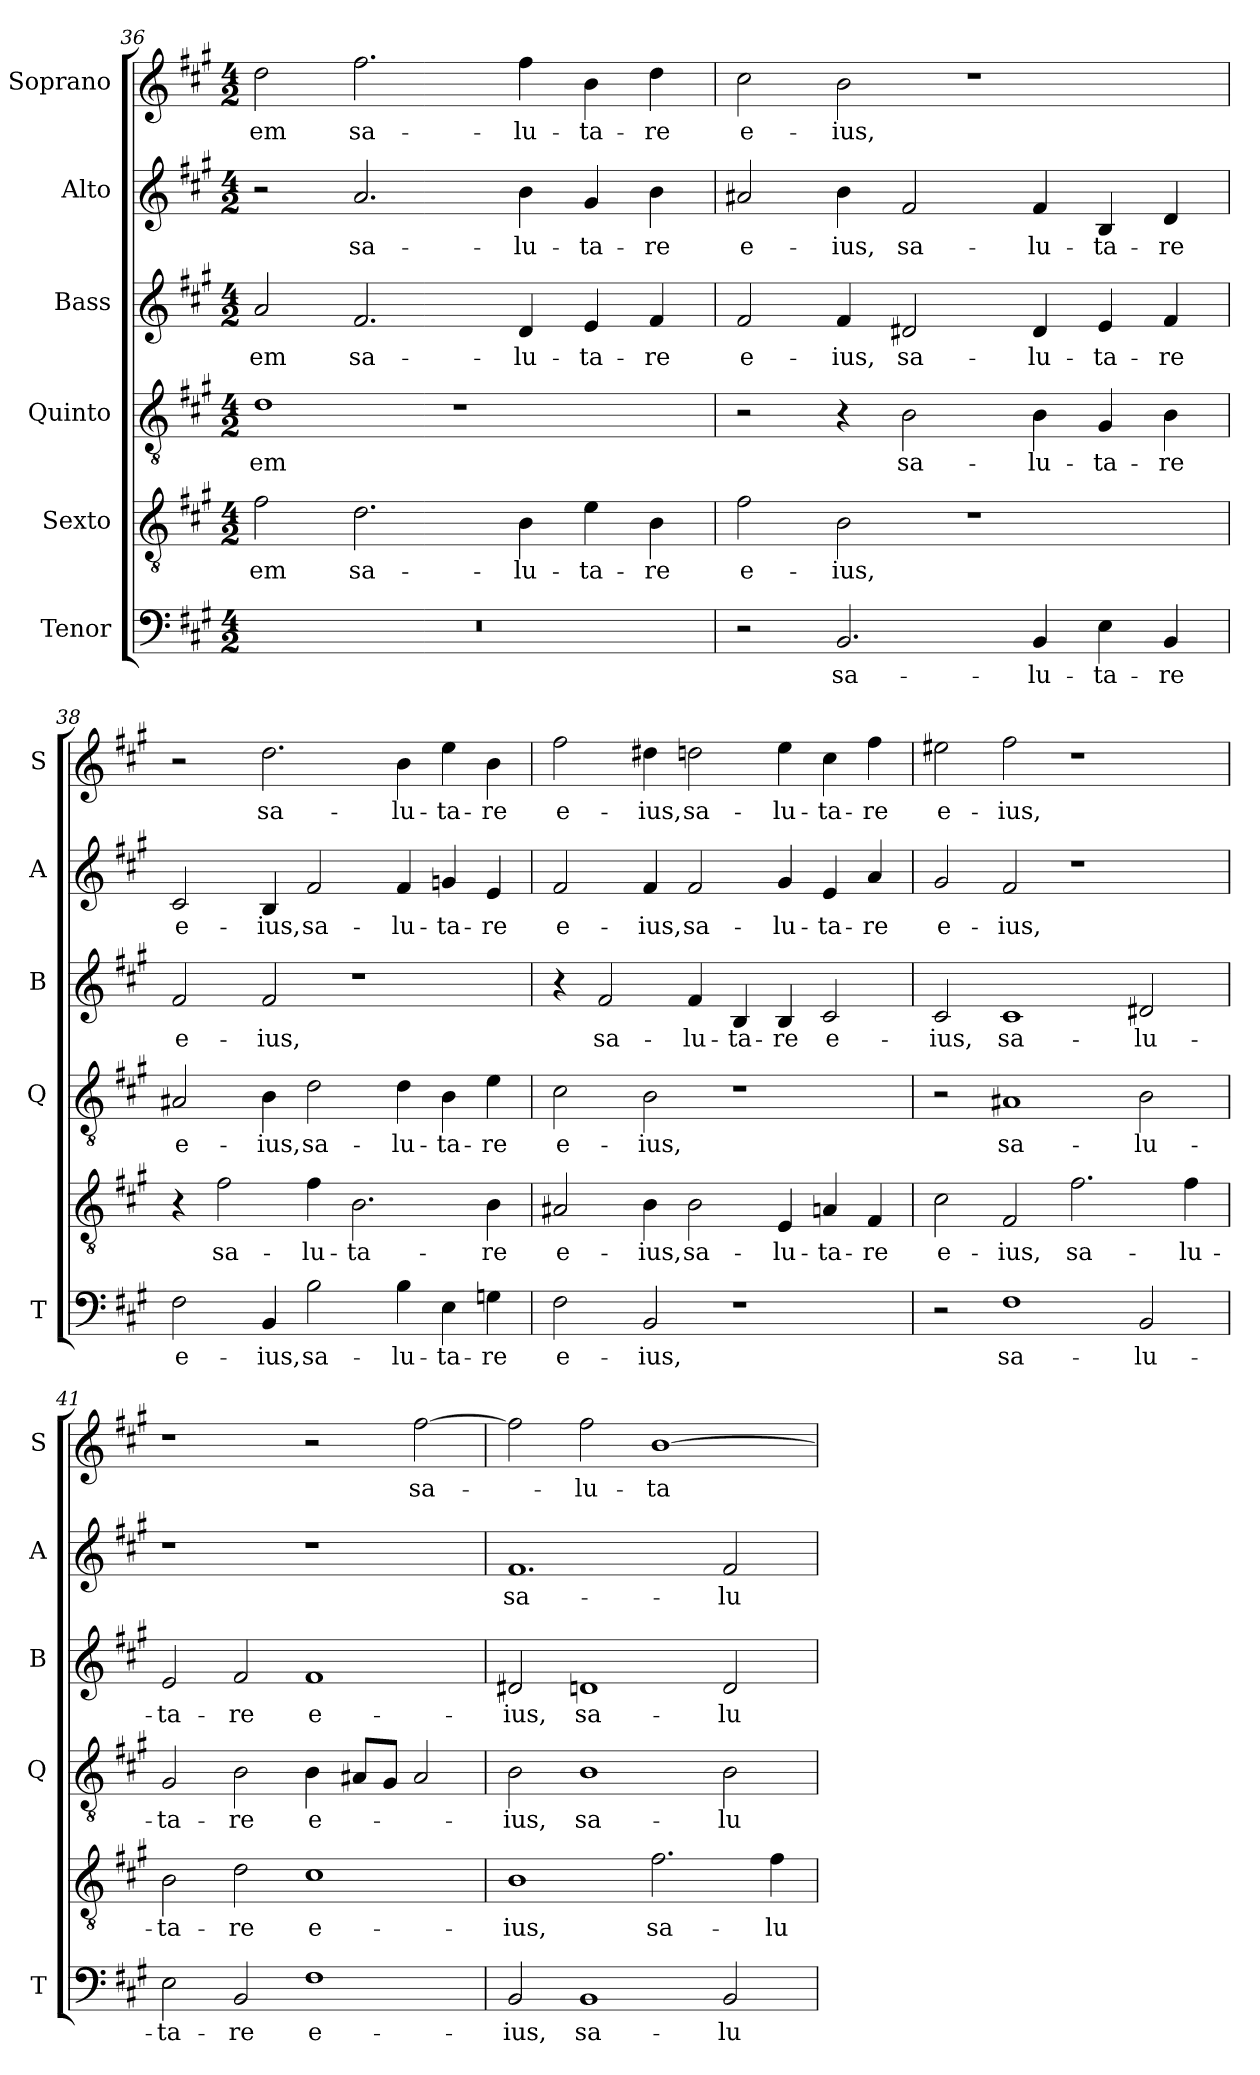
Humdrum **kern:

**kern	**text	**kern	**text	**kern	**text	**kern	**text	**kern	**text	**kern	**text
*part6	*part6	*part5	*part5	*part4	*part4	*part3	*part3	*part2	*part2	*part1	*part1
*staff6	*staff6	*staff5	*staff5	*staff4	*staff4	*staff3	*staff3	*staff2	*staff2	*staff1	*staff1
*I"Tenor	*	*I"Sexto	*	*I"Quinto	*	*I"Bass	*	*I"Alto	*	*I"Soprano	*
*I'T	*	*	*	*I'Q	*	*I'B	*	*I'A	*	*I'S	*
*clefF4	*	*clefGv2	*	*clefGv2	*	*clefG2	*	*clefG2	*	*clefG2	*
*k[f#c#g#]	*	*k[f#c#g#]	*	*k[f#c#g#]	*	*k[f#c#g#]	*	*k[f#c#g#]	*	*k[f#c#g#]	*
*M4/2	*	*M4/2	*	*M4/2	*	*M4/2	*	*M4/2	*	*M4/2	*
=36	=36	=36	=36	=36	=36	=36	=36	=36	=36	=36	=36
!	!	!	!LO:LY:b	!	!LO:LY:b	!	!LO:LY:b	!	!	!	!LO:LY:b
0r	.	2f#\	em	1d	-em	2a/	-em	2r	.	2dd\	-em
!	!	!	!LO:LY:b	!	!	!	!LO:LY:b	!	!LO:LY:b	!	!LO:LY:b
.	.	2.d\	sa-	.	.	2.f#/	sa-	2.a/	sa-	2.ff#\	sa-
.	.	.	.	1r	.	.	.	.	.	.	.
!	!	!	!LO:LY:b	!	!	!	!LO:LY:b	!	!LO:LY:b	!	!LO:LY:b
.	.	4B\	-lu-	.	.	4d/	-lu-	4b\	-lu-	4ff#\	-lu-
!	!	!	!LO:LY:b	!	!	!	!LO:LY:b	!	!LO:LY:b	!	!LO:LY:b
.	.	4e\	-ta-	.	.	4e/	-ta-	4g#/	-ta-	4b\	-ta-
!	!	!	!LO:LY:b	!	!	!	!LO:LY:b	!	!LO:LY:b	!	!LO:LY:b
.	.	4B\	-re	.	.	4f#/	-re	4b\	-re	4dd\	-re
!!LO:PB:g=z
=37	=37	=37	=37	=37	=37	=37	=37	=37	=37	=37	=37
!	!	!	!LO:LY:b	!	!	!	!LO:LY:b	!	!LO:LY:b	!	!LO:LY:b
2r	.	2f#\	e-	2r	.	2f#/	e-	2a#X/	e-	2cc#\	e-
!	!LO:LY:b	!	!LO:LY:b	!	!	!	!LO:LY:b	!	!LO:LY:b	!	!LO:LY:b
2.BB/	sa-	2B\	-ius,	4r	.	4f#/	-ius,	4b\	-ius,	2b\	-ius,
!	!	!	!	!	!LO:LY:b	!	!LO:LY:b	!	!LO:LY:b	!	!
.	.	.	.	2B\	sa-	2d#X/	sa-	2f#/	sa-	.	.
.	.	1r	.	.	.	.	.	.	.	1r	.
!	!LO:LY:b	!	!	!	!LO:LY:b	!	!LO:LY:b	!	!LO:LY:b	!	!
4BB/	-lu-	.	.	4B\	-lu-	4d#/	-lu-	4f#/	-lu-	.	.
!	!LO:LY:b	!	!	!	!LO:LY:b	!	!LO:LY:b	!	!LO:LY:b	!	!
4E\	-ta-	.	.	4G#/	-ta-	4e/	-ta-	4B/	-ta-	.	.
!	!LO:LY:b	!	!	!	!LO:LY:b	!	!LO:LY:b	!	!LO:LY:b	!	!
4BB/	-re	.	.	4B\	-re	4f#/	-re	4d/	-re	.	.
=38	=38	=38	=38	=38	=38	=38	=38	=38	=38	=38	=38
!	!LO:LY:b	!	!	!	!LO:LY:b	!	!LO:LY:b	!	!LO:LY:b	!	!
2F#\	e-	4r	.	2A#X/	e-	2f#/	e-	2c#/	e-	2r	.
!	!	!	!LO:LY:b	!	!	!	!	!	!	!	!
.	.	2f#\	sa-	.	.	.	.	.	.	.	.
!	!LO:LY:b	!	!	!	!LO:LY:b	!	!LO:LY:b	!	!LO:LY:b	!	!LO:LY:b
4BB/	-ius,	.	.	4B\	-ius,	2f#/	-ius,	4B/	-ius,	2.dd\	sa-
!	!LO:LY:b	!	!LO:LY:b	!	!LO:LY:b	!	!	!	!LO:LY:b	!	!
2B\	sa-	4f#\	-lu-	2d\	sa-	.	.	2f#/	sa-	.	.
!	!	!	!LO:LY:b	!	!	!	!	!	!	!	!
.	.	2.B\	-ta-	.	.	1r	.	.	.	.	.
!	!LO:LY:b	!	!	!	!LO:LY:b	!	!	!	!LO:LY:b	!	!LO:LY:b
4B\	-lu-	.	.	4d\	-lu-	.	.	4f#/	-lu-	4b\	-lu-
!	!LO:LY:b	!	!	!	!LO:LY:b	!	!	!	!LO:LY:b	!	!LO:LY:b
4E\	-ta-	.	.	4B\	-ta-	.	.	4gn/	-ta-	4ee\	-ta-
!	!LO:LY:b	!	!LO:LY:b	!	!LO:LY:b	!	!	!	!LO:LY:b	!	!LO:LY:b
4Gn\	-re	4B\	-re	4e\	-re	.	.	4e/	-re	4b\	-re
=39	=39	=39	=39	=39	=39	=39	=39	=39	=39	=39	=39
!	!LO:LY:b	!	!LO:LY:b	!	!LO:LY:b	!	!	!	!LO:LY:b	!	!LO:LY:b
2F#\	e-	2A#X/	e-	2c#\	e-	4r	.	2f#/	e-	2ff#\	e-
!	!	!	!	!	!	!	!LO:LY:b	!	!	!	!
.	.	.	.	.	.	2f#/	sa-	.	.	.	.
!	!LO:LY:b	!	!LO:LY:b	!	!LO:LY:b	!	!	!	!LO:LY:b	!	!LO:LY:b
2BB/	-ius,	4B\	-ius,	2B\	-ius,	.	.	4f#/	-ius,	4dd#X\	-ius,
!	!	!	!LO:LY:b	!	!	!	!LO:LY:b	!	!LO:LY:b	!	!LO:LY:b
.	.	2B\	sa-	.	.	4f#/	-lu-	2f#/	sa-	2ddn\	sa-
!	!	!	!	!	!	!	!LO:LY:b	!	!	!	!
1r	.	.	.	1r	.	4B/	-ta-	.	.	.	.
!	!	!	!LO:LY:b	!	!	!	!LO:LY:b	!	!LO:LY:b	!	!LO:LY:b
.	.	4E/	-lu-	.	.	4B/	-re	4g#/	-lu-	4ee\	-lu-
!	!	!	!LO:LY:b	!	!	!	!LO:LY:b	!	!LO:LY:b	!	!LO:LY:b
.	.	4An/	-ta-	.	.	2c#/	e-	4e/	-ta-	4cc#\	-ta-
!	!	!	!LO:LY:b	!	!	!	!	!	!LO:LY:b	!	!LO:LY:b
.	.	4F#/	-re	.	.	.	.	4a/	-re	4ff#\	-re
=40	=40	=40	=40	=40	=40	=40	=40	=40	=40	=40	=40
!	!	!	!LO:LY:b	!	!	!	!LO:LY:b	!	!LO:LY:b	!	!LO:LY:b
2r	.	2c#\	e-	2r	.	2c#/	-ius,	2g#/	e-	2ee#X\	e-
!	!LO:LY:b	!	!LO:LY:b	!	!LO:LY:b	!	!LO:LY:b	!	!LO:LY:b	!	!LO:LY:b
1F#	sa-	2F#/	-ius,	1A#X	sa-	1c#	sa-	2f#/	-ius,	2ff#\	-ius,
!	!	!	!LO:LY:b	!	!	!	!	!	!	!	!
.	.	2.f#\	sa-	.	.	.	.	1r	.	1r	.
!	!LO:LY:b	!	!	!	!LO:LY:b	!	!LO:LY:b	!	!	!	!
2BB/	-lu-	.	.	2B\	-lu-	2d#X/	-lu-	.	.	.	.
!	!	!	!LO:LY:b	!	!	!	!	!	!	!	!
.	.	4f#\	-lu-	.	.	.	.	.	.	.	.
!!LO:LB:g=z
=41	=41	=41	=41	=41	=41	=41	=41	=41	=41	=41	=41
!	!LO:LY:b	!	!LO:LY:b	!	!LO:LY:b	!	!LO:LY:b	!	!	!	!
2E\	-ta-	2B\	-ta-	2G#/	-ta-	2e/	-ta-	1r	.	1r	.
!	!LO:LY:b	!	!LO:LY:b	!	!LO:LY:b	!	!LO:LY:b	!	!	!	!
2BB/	-re	2d\	-re	2B\	-re	2f#/	-re	.	.	.	.
!	!LO:LY:b	!	!LO:LY:b	!	!LO:LY:b	!	!LO:LY:b	!	!	!	!
1F#	e-	1c#	e-	4B\	e-	1f#	e-	1r	.	2r	.
.	.	.	.	8A#XL	.	.	.	.	.	.	.
.	.	.	.	8G#J	.	.	.	.	.	.	.
!	!	!	!	!	!	!	!	!	!	!	!LO:LY:b
.	.	.	.	2A#/	.	.	.	.	.	[2ff#\	sa-
=42	=42	=42	=42	=42	=42	=42	=42	=42	=42	=42	=42
!	!LO:LY:b	!	!LO:LY:b	!	!LO:LY:b	!	!LO:LY:b	!	!LO:LY:b	!	!
2BB/	-ius,	1B	-ius,	2B\	-ius,	2d#X/	-ius,	1.f#	sa-	2ff#\]	.
!	!LO:LY:b	!	!	!	!LO:LY:b	!	!LO:LY:b	!	!	!	!LO:LY:b
1BB	sa-	.	.	1B	sa-	1dn	sa-	.	.	2ff#\	-lu-
!	!	!	!LO:LY:b	!	!	!	!	!	!	!	!LO:LY:b
.	.	2.f#\	sa-	.	.	.	.	.	.	[1b	-ta-
!	!LO:LY:b	!	!	!	!LO:LY:b	!	!LO:LY:b	!	!LO:LY:b	!	!
2BB/	-lu-	.	.	2B\	-lu-	2d/	-lu-	2f#/	-lu-	.	.
!	!	!	!LO:LY:b	!	!	!	!	!	!	!	!
.	.	4f#\	-lu-	.	.	.	.	.	.	.	.
=	=	=	=	=	=	=	=	=	=	=	=
*-	*-	*-	*-	*-	*-	*-	*-	*-	*-	*-	*-
